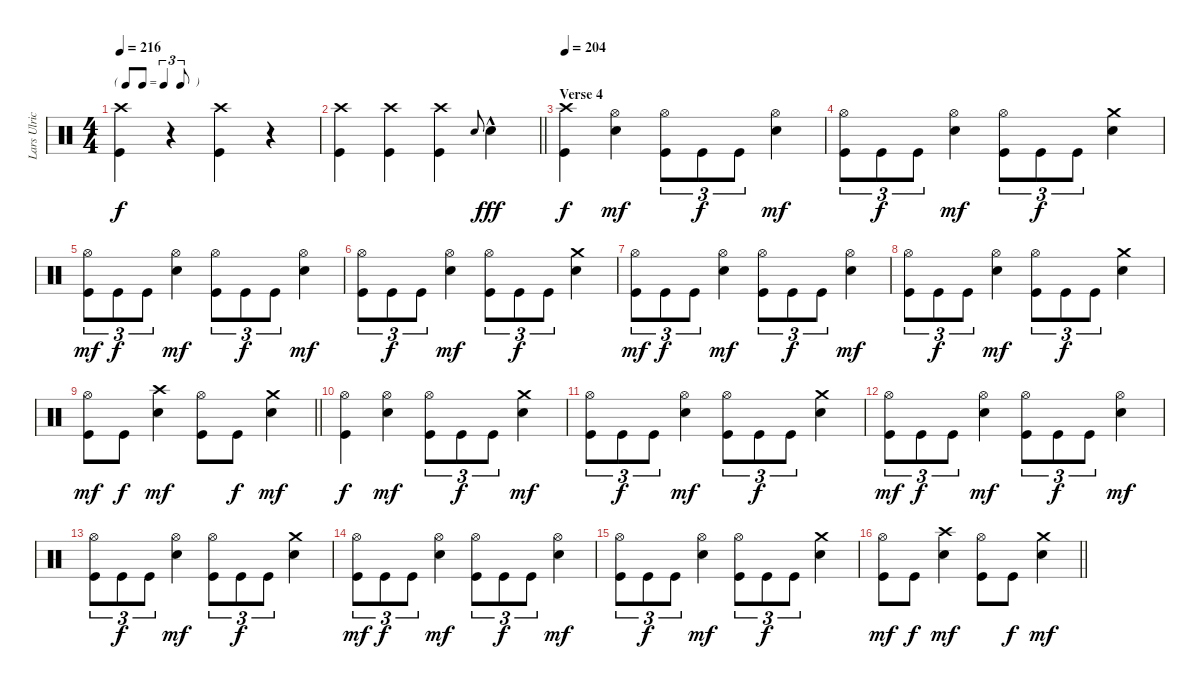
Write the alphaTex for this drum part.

\track ("Lars Ulrich" "Lars Ulric") {instrument percussion}
\staff {score}
\articulation defaults
\ts (4 4)
\tf triplet8th
\tempo 216
\clef neutral
\ks c
("Crash high (hit)" "Kick (hit)").4{dy f} r.4 ("Crash high (hit)" "Kick (hit)").4 r.4 |
\barLineRight lightlight
("Crash high (hit)" "Kick (hit)").4 ("Crash high (hit)" "Kick (hit)").4 ("Crash high (hit)" "Kick (hit)").4 "Snare (hit) 2".8{gr onbeat} "Snare (hit) 2"{hac}.4{dy fff} |
\section ("" "Verse 4")
\tempo 204
("Crash high (hit)" "Kick (hit)").4{dy f} ("Hi-Hat (open)" "Snare (hit) 2").4{dy mf} ("Hi-Hat (open)" "Kick (hit)").8{tu (3 2) beam Down beam merge} "Kick (hit)".8{tu (3 2) dy f beam Down} "Kick (hit)".8{tu (3 2) beam Down} ("Hi-Hat (open)" "Snare (hit) 2").4{dy mf} |
("Hi-Hat (open)" "Kick (hit)").8{tu (3 2)} "Kick (hit)".8{tu (3 2) dy f} "Kick (hit)".8{tu (3 2)} ("Hi-Hat (open)" "Snare (hit) 2").4{dy mf} ("Hi-Hat (open)" "Kick (hit)").8{tu (3 2) beam Down beam merge} "Kick (hit)".8{tu (3 2) dy f beam Down} "Kick (hit)".8{tu (3 2) beam Down} ("Crash medium (hit)" "Snare (hit) 2").4 |
("Hi-Hat (open)" "Kick (hit)").8{tu (3 2) dy mf} "Kick (hit)".8{tu (3 2) dy f} "Kick (hit)".8{tu (3 2)} ("Hi-Hat (open)" "Snare (hit) 2").4{dy mf} ("Hi-Hat (open)" "Kick (hit)").8{tu (3 2) beam Down beam merge} "Kick (hit)".8{tu (3 2) dy f beam Down} "Kick (hit)".8{tu (3 2) beam Down} ("Hi-Hat (open)" "Snare (hit) 2").4{dy mf} |
("Hi-Hat (open)" "Kick (hit)").8{tu (3 2)} "Kick (hit)".8{tu (3 2) dy f} "Kick (hit)".8{tu (3 2)} ("Hi-Hat (open)" "Snare (hit) 2").4{dy mf} ("Hi-Hat (open)" "Kick (hit)").8{tu (3 2) beam Down beam merge} "Kick (hit)".8{tu (3 2) dy f beam Down} "Kick (hit)".8{tu (3 2) beam Down} ("Crash medium (hit)" "Snare (hit) 2").4 |
("Hi-Hat (open)" "Kick (hit)").8{tu (3 2) dy mf} "Kick (hit)".8{tu (3 2) dy f} "Kick (hit)".8{tu (3 2)} ("Hi-Hat (open)" "Snare (hit) 2").4{dy mf} ("Hi-Hat (open)" "Kick (hit)").8{tu (3 2) beam Down beam merge} "Kick (hit)".8{tu (3 2) dy f beam Down} "Kick (hit)".8{tu (3 2) beam Down} ("Hi-Hat (open)" "Snare (hit) 2").4{dy mf} |
("Hi-Hat (open)" "Kick (hit)").8{tu (3 2)} "Kick (hit)".8{tu (3 2) dy f} "Kick (hit)".8{tu (3 2)} ("Hi-Hat (open)" "Snare (hit) 2").4{dy mf} ("Hi-Hat (open)" "Kick (hit)").8{tu (3 2) beam Down beam merge} "Kick (hit)".8{tu (3 2) dy f beam Down} "Kick (hit)".8{tu (3 2) beam Down} ("Crash medium (hit)" "Snare (hit) 2").4 |
\barLineRight lightlight
("Hi-Hat (open)" "Kick (hit)").8{dy mf} "Kick (hit)".8{dy f} ("Crash high (hit)" "Snare (hit) 2").4{dy mf} ("Hi-Hat (open)" "Kick (hit)").8 "Kick (hit)".8{dy f} ("Crash medium (hit)" "Snare (hit) 2").4{dy mf} |
("Hi-Hat (open)" "Kick (hit)").4{dy f} ("Hi-Hat (open)" "Snare (hit) 2").4{dy mf} ("Hi-Hat (open)" "Kick (hit)").8{tu (3 2) beam Down beam merge} "Kick (hit)".8{tu (3 2) dy f beam Down} "Kick (hit)".8{tu (3 2) beam Down} ("Crash medium (hit)" "Snare (hit) 2").4{dy mf} |
("Hi-Hat (open)" "Kick (hit)").8{tu (3 2)} "Kick (hit)".8{tu (3 2) dy f} "Kick (hit)".8{tu (3 2)} ("Hi-Hat (open)" "Snare (hit) 2").4{dy mf} ("Hi-Hat (open)" "Kick (hit)").8{tu (3 2) beam Down beam merge} "Kick (hit)".8{tu (3 2) dy f beam Down} "Kick (hit)".8{tu (3 2) beam Down} ("Crash medium (hit)" "Snare (hit) 2").4 |
("Hi-Hat (open)" "Kick (hit)").8{tu (3 2) dy mf} "Kick (hit)".8{tu (3 2) dy f} "Kick (hit)".8{tu (3 2)} ("Hi-Hat (open)" "Snare (hit) 2").4{dy mf} ("Hi-Hat (open)" "Kick (hit)").8{tu (3 2) beam Down beam merge} "Kick (hit)".8{tu (3 2) dy f beam Down} "Kick (hit)".8{tu (3 2) beam Down} ("Hi-Hat (open)" "Snare (hit) 2").4{dy mf} |
("Hi-Hat (open)" "Kick (hit)").8{tu (3 2)} "Kick (hit)".8{tu (3 2) dy f} "Kick (hit)".8{tu (3 2)} ("Hi-Hat (open)" "Snare (hit) 2").4{dy mf} ("Hi-Hat (open)" "Kick (hit)").8{tu (3 2) beam Down beam merge} "Kick (hit)".8{tu (3 2) dy f beam Down} "Kick (hit)".8{tu (3 2) beam Down} ("Crash medium (hit)" "Snare (hit) 2").4 |
("Hi-Hat (open)" "Kick (hit)").8{tu (3 2) dy mf} "Kick (hit)".8{tu (3 2) dy f} "Kick (hit)".8{tu (3 2)} ("Hi-Hat (open)" "Snare (hit) 2").4{dy mf} ("Hi-Hat (open)" "Kick (hit)").8{tu (3 2) beam Down beam merge} "Kick (hit)".8{tu (3 2) dy f beam Down} "Kick (hit)".8{tu (3 2) beam Down} ("Hi-Hat (open)" "Snare (hit) 2").4{dy mf} |
("Hi-Hat (open)" "Kick (hit)").8{tu (3 2)} "Kick (hit)".8{tu (3 2) dy f} "Kick (hit)".8{tu (3 2)} ("Hi-Hat (open)" "Snare (hit) 2").4{dy mf} ("Hi-Hat (open)" "Kick (hit)").8{tu (3 2) beam Down beam merge} "Kick (hit)".8{tu (3 2) dy f beam Down} "Kick (hit)".8{tu (3 2) beam Down} ("Crash medium (hit)" "Snare (hit) 2").4 |
\barLineRight lightlight
("Hi-Hat (open)" "Kick (hit)").8{dy mf} "Kick (hit)".8{dy f} ("Crash high (hit)" "Snare (hit) 2").4{dy mf} ("Hi-Hat (open)" "Kick (hit)").8 "Kick (hit)".8{dy f} ("Crash medium (hit)" "Snare (hit) 2").4{dy mf}
